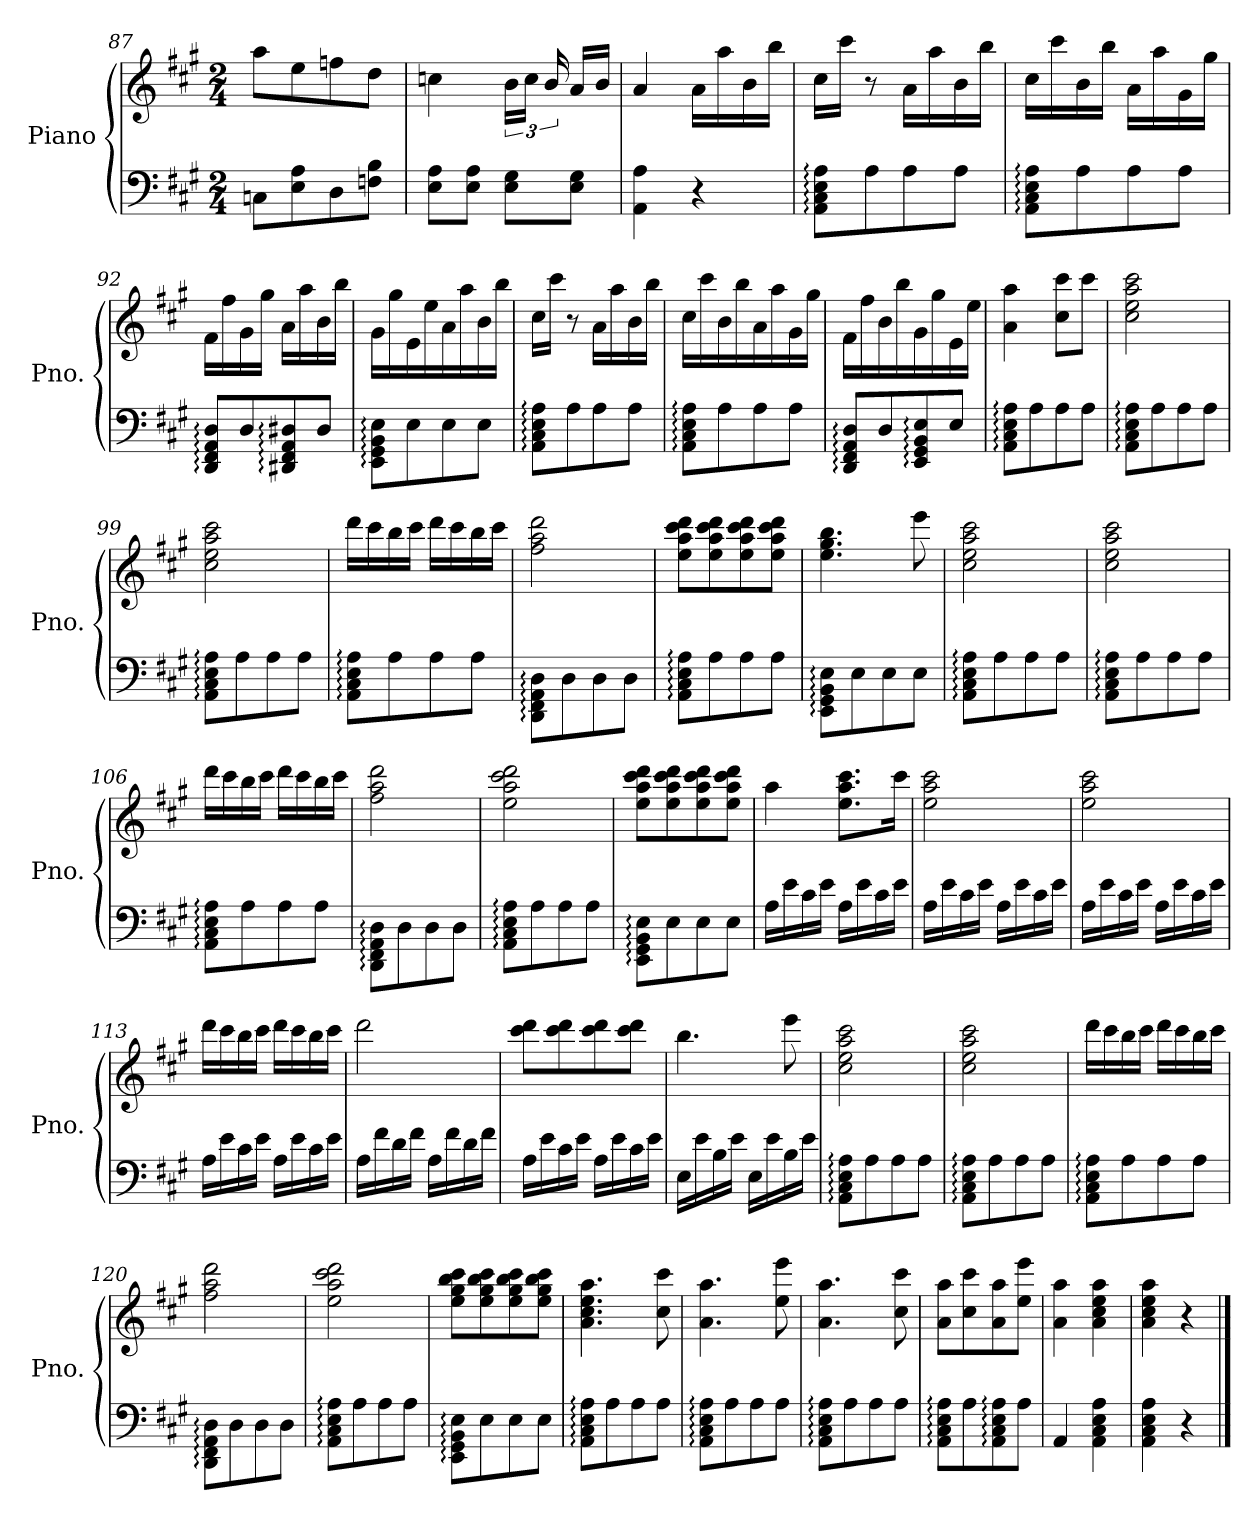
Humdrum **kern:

**kern	**kern
*part1	*part1
*staff2	*staff1
*I"Piano	*
*I'Pno.	*
*clefF4	*clefG2
*k[f#c#g#]	*k[f#c#g#]
*A:	*A:
*M2/4	*M2/4
=87	=87
8Cn\L	8aa\L
8E\ 8A\	8ee\
8D\	8ffn\
8Fn\ 8B\J	8dd\J
=88	=88
8E\ 8A\L	4ccn\
8E\ 8A\J	.
8E\ 8G#\L	24b\LL
.	24cc\JJ
.	24b/
8E\ 8G#\J	16a/LL
.	16b/JJ
=89	=89
4AA\ 4A\	4a/
4r	16a\LL
.	16aa\
.	16b\
.	16bb\JJ
!!LO:LB:g=z
=90	=90
8AA\: 8C#\: 8E\: 8A\:L	16cc#\LL
.	16ccc#\JJ
8A\	8r
8A\	16a\LL
.	16aa\
8A\J	16b\
.	16bb\JJ
=91	=91
8AA\: 8C#\: 8E\: 8A\:L	16cc#\LL
.	16ccc#\
8A\	16b\
.	16bb\JJ
8A\	16a\LL
.	16aa\
8A\J	16g#\
.	16gg#\JJ
=92	=92
8DD/: 8FF#/: 8AA/: 8D/:L	16f#\LL
.	16ff#\
8D/	16g#\
.	16gg#\JJ
8DD#X/: 8FF#/: 8AA/: 8D#X/:	16a\LL
.	16aa\
8D#/J	16b\
.	16bb\JJ
=93	=93
8EE\: 8GG#\: 8BB\: 8E\:L	16g#\LL
.	16gg#\
8E\	16e\
.	16ee\
8E\	16a\
.	16aa\
8E\J	16b\
.	16bb\JJ
!!LO:LB:g=z
=94	=94
8AA\: 8C#\: 8E\: 8A\:L	16cc#\LL
.	16ccc#\JJ
8A\	8r
8A\	16a\LL
.	16aa\
8A\J	16b\
.	16bb\JJ
=95	=95
8AA\: 8C#\: 8E\: 8A\:L	16cc#\LL
.	16ccc#\
8A\	16b\
.	16bb\
8A\	16a\
.	16aa\
8A\J	16g#\
.	16gg#\JJ
=96	=96
8DD/: 8FF#/: 8AA/: 8D/:L	16f#\LL
.	16ff#\
8D/	16b\
.	16bb\
8EE/: 8GG#/: 8BB/: 8E/:	16g#\
.	16gg#\
8E/J	16e\
.	16ee\JJ
=97	=97
8AA\: 8C#\: 8E\: 8A\:L	4a\ 4aa\
8A\	.
8A\	8cc#\ 8ccc#\L
8A\J	8ccc#\J
=98	=98
8AA\: 8C#\: 8E\: 8A\:L	2cc#\ 2ee\ 2aa\ 2ccc#\
8A\	.
8A\	.
8A\J	.
=99	=99
8AA\: 8C#\: 8E\: 8A\:L	2cc#\ 2ee\ 2aa\ 2ccc#\
8A\	.
8A\	.
8A\J	.
!!LO:LB:g=z
=100	=100
8AA\: 8C#\: 8E\: 8A\:L	16ddd\LL
.	16ccc#\
8A\	16bb\
.	16ccc#\JJ
8A\	16ddd\LL
.	16ccc#\
8A\J	16bb\
.	16ccc#\JJ
=101	=101
8DD\: 8FF#\: 8AA\: 8D\:L	2ff#\ 2aa\ 2ddd\
8D\	.
8D\	.
8D\J	.
=102	=102
8AA\: 8C#\: 8E\: 8A\:L	8ee\ 8aa\ 8ccc#\ 8ddd\L
8A\	8ee\ 8aa\ 8ccc#\ 8ddd\
8A\	8ee\ 8aa\ 8ccc#\ 8ddd\
8A\J	8ee\ 8aa\ 8ccc#\ 8ddd\J
=103	=103
8EE\: 8GG#\: 8BB\: 8E\:L	4.ee\ 4.gg#\ 4.bb\
8E\	.
8E\	.
8E\J	8eee\
=104	=104
8AA\: 8C#\: 8E\: 8A\:L	2cc#\ 2ee\ 2aa\ 2ccc#\
8A\	.
8A\	.
8A\J	.
=105	=105
8AA\: 8C#\: 8E\: 8A\:L	2cc#\ 2ee\ 2aa\ 2ccc#\
8A\	.
8A\	.
8A\J	.
!!LO:LB:g=z
=106	=106
8AA\: 8C#\: 8E\: 8A\:L	16ddd\LL
.	16ccc#\
8A\	16bb\
.	16ccc#\JJ
8A\	16ddd\LL
.	16ccc#\
8A\J	16bb\
.	16ccc#\JJ
=107	=107
8DD\: 8FF#\: 8AA\: 8D\:L	2ff#\ 2aa\ 2ddd\
8D\	.
8D\	.
8D\J	.
=108	=108
8AA\: 8C#\: 8E\: 8A\:L	2ee\ 2aa\ 2ccc#\ 2ddd\
8A\	.
8A\	.
8A\J	.
=109	=109
8EE\: 8GG#\: 8BB\: 8E\:L	8ee\ 8aa\ 8ccc#\ 8ddd\L
8E\	8ee\ 8aa\ 8ccc#\ 8ddd\
8E\	8ee\ 8aa\ 8ccc#\ 8ddd\
8E\J	8ee\ 8aa\ 8ccc#\ 8ddd\J
=110	=110
16A\LL	4aa\
16e\	.
16c#\	.
16e\JJ	.
16A\LL	8.ee\ 8.aa\ 8.ccc#\L
16e\	.
16c#\	.
16e\JJ	16ccc#\Jk
!!LO:PB:g=z
=111	=111
16A\LL	2ee\ 2aa\ 2ccc#\
16e\	.
16c#\	.
16e\JJ	.
16A\LL	.
16e\	.
16c#\	.
16e\JJ	.
=112	=112
16A\LL	2ee\ 2aa\ 2ccc#\
16e\	.
16c#\	.
16e\JJ	.
16A\LL	.
16e\	.
16c#\	.
16e\JJ	.
=113	=113
16A\LL	16ddd\LL
16e\	16ccc#\
16c#\	16bb\
16e\JJ	16ccc#\JJ
16A\LL	16ddd\LL
16e\	16ccc#\
16c#\	16bb\
16e\JJ	16ccc#\JJ
=114	=114
16A\LL	2ddd\
16f#\	.
16d\	.
16f#\JJ	.
16A\LL	.
16f#\	.
16d\	.
16f#\JJ	.
!!LO:LB:g=z
=115	=115
16A\LL	8ccc#\ 8ddd\L
16e\	.
16c#\	8ccc#\ 8ddd\
16e\JJ	.
16A\LL	8ccc#\ 8ddd\
16e\	.
16c#\	8ccc#\ 8ddd\J
16e\JJ	.
=116	=116
16E\LL	4.bb\
16e\	.
16B\	.
16e\JJ	.
16E\LL	.
16e\	.
16B\	8eee\
16e\JJ	.
=117	=117
8AA\: 8C#\: 8E\: 8A\:L	2cc#\ 2ee\ 2aa\ 2ccc#\
8A\	.
8A\	.
8A\J	.
=118	=118
8AA\: 8C#\: 8E\: 8A\:L	2cc#\ 2ee\ 2aa\ 2ccc#\
8A\	.
8A\	.
8A\J	.
=119	=119
8AA\: 8C#\: 8E\: 8A\:L	16ddd\LL
.	16ccc#\
8A\	16bb\
.	16ccc#\JJ
8A\	16ddd\LL
.	16ccc#\
8A\J	16bb\
.	16ccc#\JJ
!!LO:LB:g=z
=120	=120
8DD\: 8FF#\: 8AA\: 8D\:L	2ff#\ 2aa\ 2ddd\
8D\	.
8D\	.
8D\J	.
=121	=121
8AA\: 8C#\: 8E\: 8A\:L	2ee\ 2aa\ 2ccc#\ 2ddd\
8A\	.
8A\	.
8A\J	.
=122	=122
8EE\: 8GG#\: 8BB\: 8E\:L	8ee\ 8gg#\ 8bb\ 8ccc#\L
8E\	8ee\ 8gg#\ 8bb\ 8ccc#\
8E\	8ee\ 8gg#\ 8bb\ 8ccc#\
8E\J	8ee\ 8gg#\ 8bb\ 8ccc#\J
=123	=123
8AA\: 8C#\: 8E\: 8A\:L	4.a\ 4.cc#\ 4.ee\ 4.aa\
8A\	.
8A\	.
8A\J	8cc#\ 8ccc#\
=124	=124
8AA\: 8C#\: 8E\: 8A\:L	4.a\ 4.aa\
8A\	.
8A\	.
8A\J	8ee\ 8eee\
=125	=125
8AA\: 8C#\: 8E\: 8A\:L	4.a\ 4.aa\
8A\	.
8A\	.
8A\J	8cc#\ 8ccc#\
=126	=126
8AA\: 8C#\: 8E\: 8A\:L	8a\ 8aa\L
8A\	8cc#\ 8ccc#\
8AA\: 8C#\: 8E\: 8A\:	8a\ 8aa\
8A\J	8ee\ 8eee\J
!!LO:LB:g=z
=127	=127
4AA/	4a\ 4aa\
4AA\ 4C#\ 4E\ 4A\	4a\ 4cc#\ 4ee\ 4aa\
=128	=128
4AA\ 4C#\ 4E\ 4A\	4a\ 4cc#\ 4ee\ 4aa\
4r	4r
==	==
*-	*-
